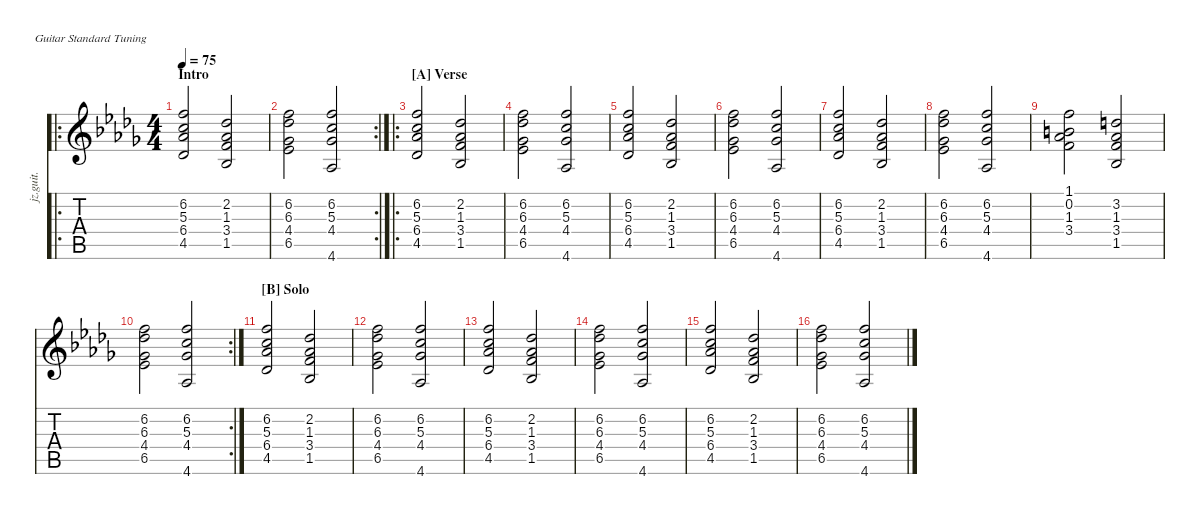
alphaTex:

\defaultSystemsLayout 4
\hideDynamics
\bracketExtendMode nobrackets
\otherSystemsTrackNameOrientation horizontal
\track ("Jazz Guitar" "jz.guit.") {instrument electricguitarjazz}
\staff {score tabs}
\tuning (E4 B3 G3 D3 A2 E2)
\ro
\ts (4 4)
\section ("" "Intro")
\tempo 75
\clef g2
\ks db
(4.5{acc b} 6.4{acc b} 5.3{acc forcenatural} 6.2{acc forcenatural}).2{dy mf instrument electricguitarjazz beam Up} (1.5{acc b} 3.4{acc forcenatural} 1.3{acc b} 2.2{acc b}).2{beam Up} |
\rc 2
(6.5{acc b} 4.4{acc b} 6.3{acc b} 6.2{acc forcenatural}).2{beam Down} (6.2{acc forcenatural} 5.3{acc forcenatural} 4.4{acc b} 4.6{acc b}).2{beam Up} |
\ro
\section ("A" "Verse")
(4.5{acc b} 6.4{acc b} 5.3{acc forcenatural} 6.2{acc forcenatural}).2{beam Up} (1.5{acc b} 3.4{acc forcenatural} 1.3{acc b} 2.2{acc b}).2{beam Up} |
(6.5{acc b} 4.4{acc b} 6.3{acc b} 6.2{acc forcenatural}).2{beam Down} (6.2{acc forcenatural} 5.3{acc forcenatural} 4.4{acc b} 4.6{acc b}).2{beam Up} |
(4.5{acc b} 6.4{acc b} 5.3{acc forcenatural} 6.2{acc forcenatural}).2{beam Up} (1.5{acc b} 3.4{acc forcenatural} 1.3{acc b} 2.2{acc b}).2{beam Up} |
(6.5{acc b} 4.4{acc b} 6.3{acc b} 6.2{acc forcenatural}).2{beam Down} (6.2{acc forcenatural} 5.3{acc forcenatural} 4.4{acc b} 4.6{acc b}).2{beam Up} |
(4.5{acc b} 6.4{acc b} 5.3{acc forcenatural} 6.2{acc forcenatural}).2{beam Up} (1.5{acc b} 3.4{acc forcenatural} 1.3{acc b} 2.2{acc b}).2{beam Up} |
(6.5{acc b} 4.4{acc b} 6.3{acc b} 6.2{acc forcenatural}).2{beam Down} (6.2{acc forcenatural} 5.3{acc forcenatural} 4.4{acc b} 4.6{acc b}).2{beam Up} |
(3.4{acc forcenatural} 1.3{acc b} 1.1{acc forcenatural} 0.2{acc forcenatural}).2{beam Down} (1.5{acc b} 1.3{acc b} 3.2{acc forcenatural} 3.4{acc forcenatural}).2{beam Up} |
\rc 2
(6.5{acc b} 4.4{acc b} 6.3{acc b} 6.2{acc forcenatural}).2{beam Down} (6.2{acc forcenatural} 5.3{acc forcenatural} 4.4{acc b} 4.6{acc b}).2{beam Up} |
\section ("B" "Solo")
(4.5{acc b} 6.4{acc b} 5.3{acc forcenatural} 6.2{acc forcenatural}).2{beam Up} (1.5{acc b} 3.4{acc forcenatural} 1.3{acc b} 2.2{acc b}).2{beam Up} |
(6.5{acc b} 4.4{acc b} 6.3{acc b} 6.2{acc forcenatural}).2{beam Down} (6.2{acc forcenatural} 5.3{acc forcenatural} 4.4{acc b} 4.6{acc b}).2{beam Up} |
(4.5{acc b} 6.4{acc b} 5.3{acc forcenatural} 6.2{acc forcenatural}).2{beam Up} (1.5{acc b} 3.4{acc forcenatural} 1.3{acc b} 2.2{acc b}).2{beam Up} |
(6.5{acc b} 4.4{acc b} 6.3{acc b} 6.2{acc forcenatural}).2{beam Down} (6.2{acc forcenatural} 5.3{acc forcenatural} 4.4{acc b} 4.6{acc b}).2{beam Up} |
(4.5{acc b} 6.4{acc b} 5.3{acc forcenatural} 6.2{acc forcenatural}).2{beam Up} (1.5{acc b} 3.4{acc forcenatural} 1.3{acc b} 2.2{acc b}).2{beam Up} |
(6.5{acc b} 4.4{acc b} 6.3{acc b} 6.2{acc forcenatural}).2{beam Down} (6.2{acc forcenatural} 5.3{acc forcenatural} 4.4{acc b} 4.6{acc b}).2{beam Up}
